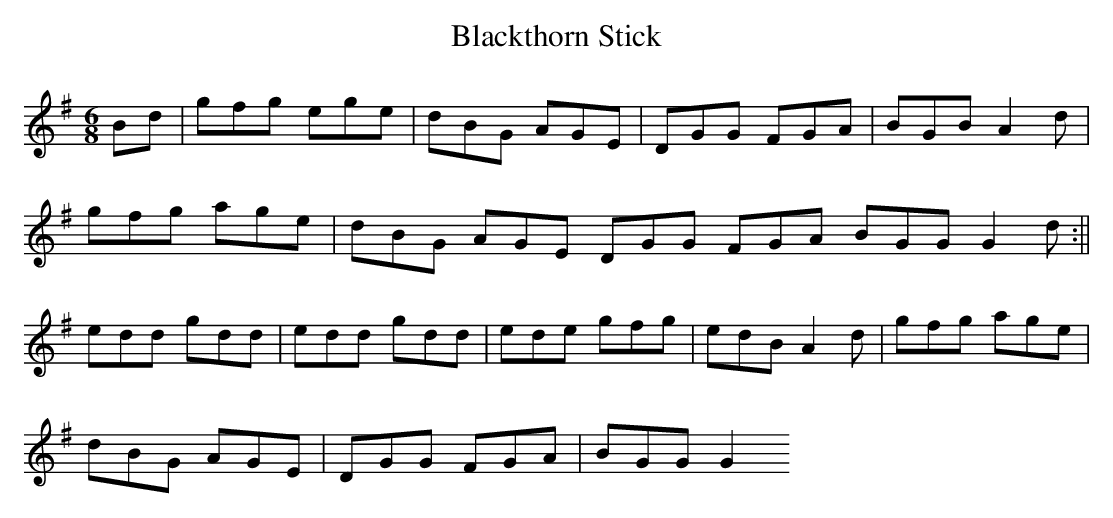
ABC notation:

X:1
T:Blackthorn Stick
M:6/8
L:1/8
K:G
Bd|gfg ege|dBG AGE|DGG FGA|BGB A2 d|
gfg age| dBG AGE DGG FGA BGG G2 d:||
edd gdd|edd gdd|ede gfg|edB A2 d|gfg age|
dBG AGE|DGG FGA |BGG G2
